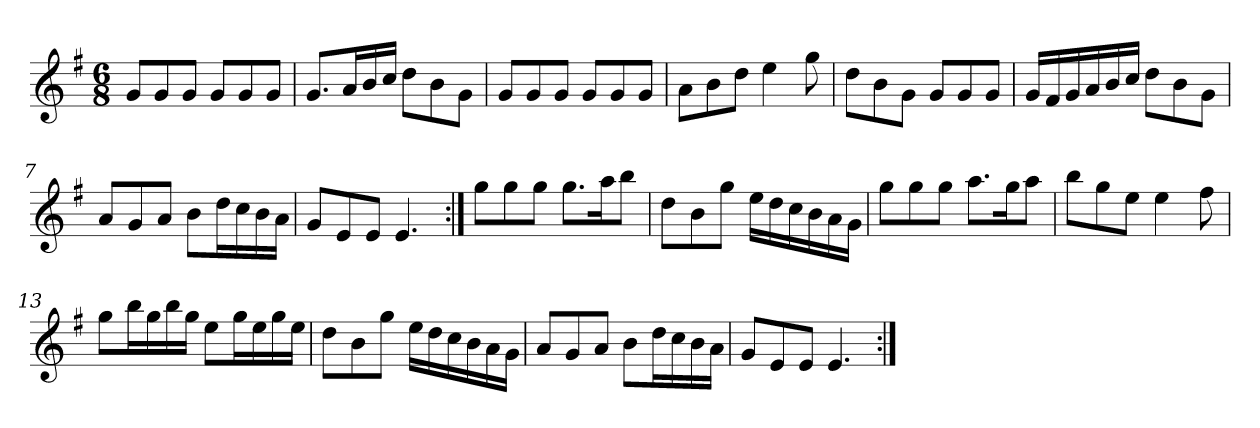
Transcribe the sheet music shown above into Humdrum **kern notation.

**kern
*part1
*staff1
*clefG2
*k[f#]
*e:
*M6/8
*MM162
=1
8g/L
8g/
8g/J
8g/L
8g/
8g/J
=2
8.g/L
16a/L
16b/
16cc/JJ
8dd\L
8b\
8g\J
=3
8g/L
8g/
8g/J
8g/L
8g/
8g/J
=4
8a\L
8b\
8dd\J
4ee\
8gg\
=5
8dd\L
8b\
8g\J
8g/L
8g/
8g/J
=6
16g/LL
16f#/
16g/
16a/
16b/
16cc/JJ
8dd\L
8b\
8g\J
!!LO:LB:g=z
=7
8a/L
8g/
8a/J
8b\L
16dd\L
16cc\
16b\
16a\JJ
=8
8g/L
8e/
8e/J
4.e/
=9:|!
8gg\L
8gg\
8gg\J
8.gg\L
16aa\K
8bb\J
=10
8dd\L
8b\
8gg\J
16ee\LL
16dd\
16cc\
16b\
16a\
16g\JJ
=11
8gg\L
8gg\
8gg\J
8.aa\L
16gg\K
8aa\J
=12
8bb\L
8gg\
8ee\J
4ee\
8ff#\
!!LO:LB:g=z
=13
8gg\L
16bb\L
16gg\
16bb\
16gg\JJ
8ee\L
16gg\L
16ee\
16gg\
16ee\JJ
=14
8dd\L
8b\
8gg\J
16ee\LL
16dd\
16cc\
16b\
16a\
16g\JJ
=15
8a/L
8g/
8a/J
8b\L
16dd\L
16cc\
16b\
16a\JJ
=16
8g/L
8e/
8e/J
4.e/
=:|!
*-
